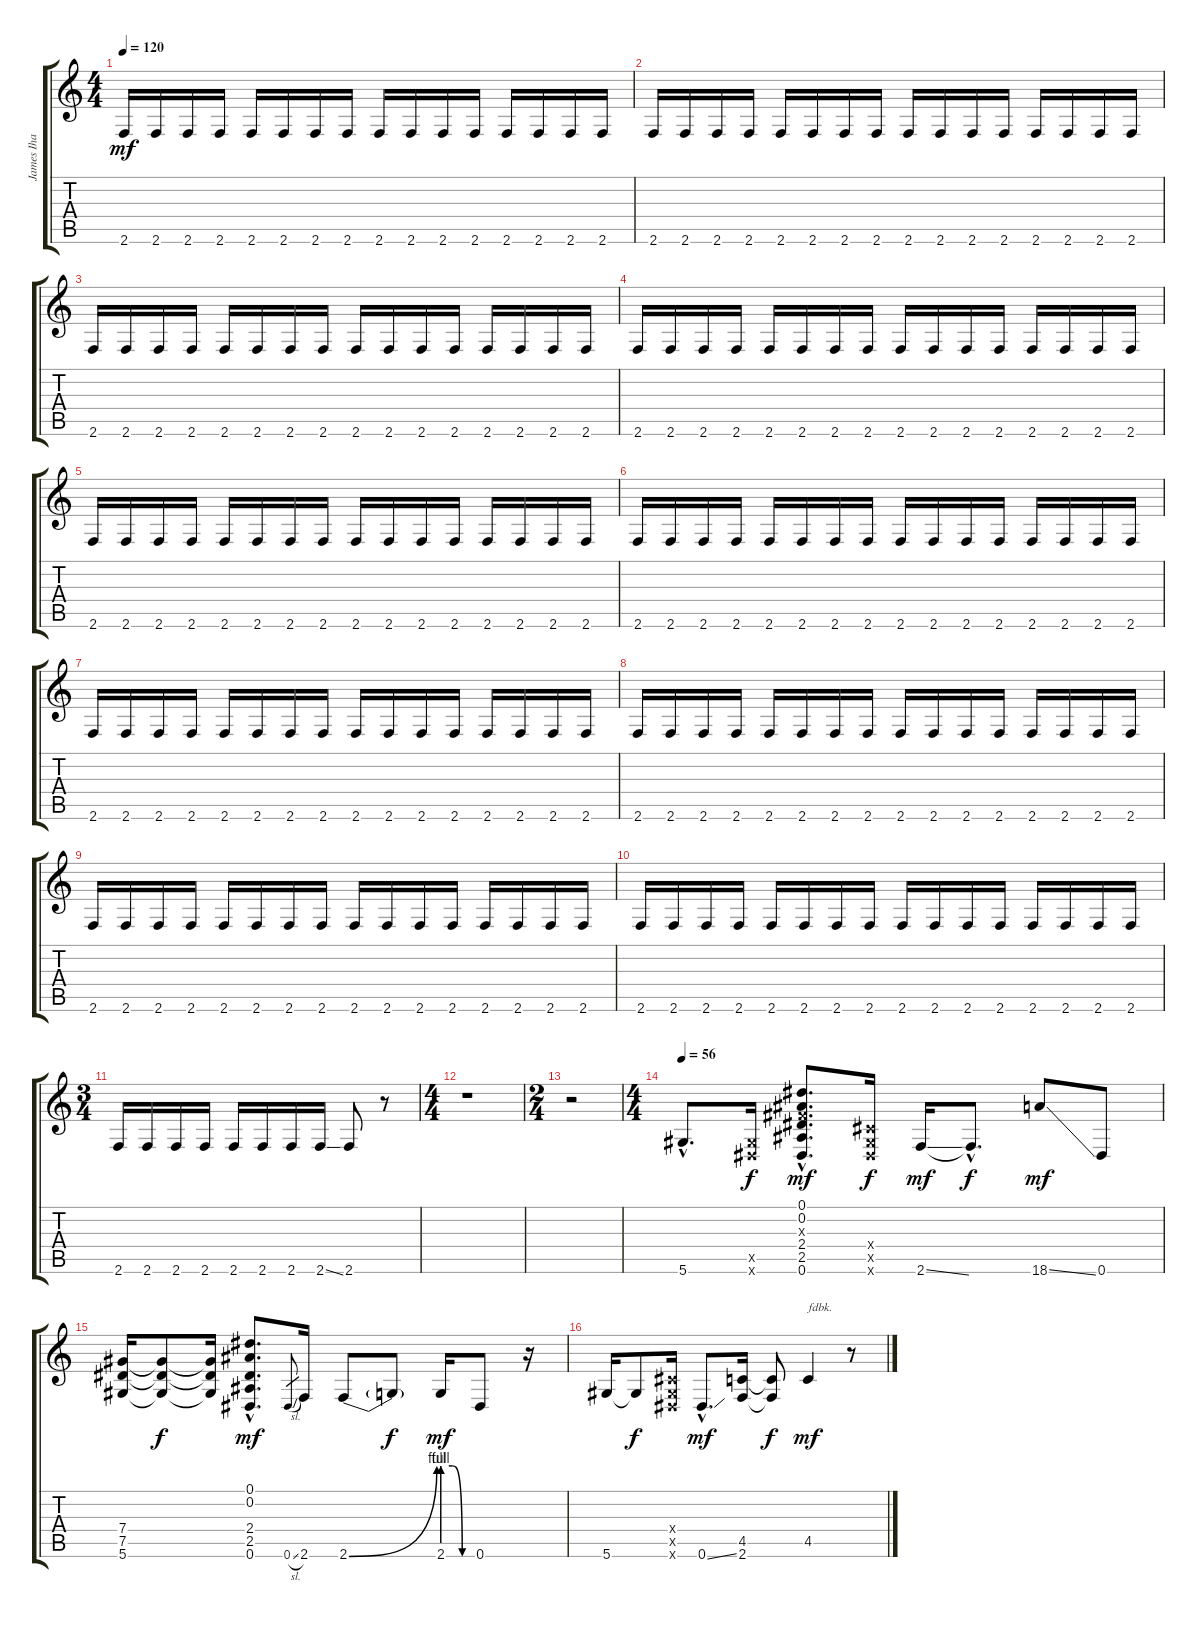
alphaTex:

\track ("James Iha" "James Iha") {instrument distortionguitar}
\staff {score tabs}
\tuning (Eb4 Bb3 Gb3 Db3 Ab2 Eb2) {hide}
\ts (4 4)
\tempo 120
\clef g2
\ks c
2.6.16{dy mf} 2.6.16 2.6.16 2.6.16 2.6.16 2.6.16 2.6.16 2.6.16 2.6.16 2.6.16 2.6.16 2.6.16 2.6.16 2.6.16 2.6.16 2.6.16 |
2.6.16 2.6.16 2.6.16 2.6.16 2.6.16 2.6.16 2.6.16 2.6.16 2.6.16 2.6.16 2.6.16 2.6.16 2.6.16 2.6.16 2.6.16 2.6.16 |
2.6.16 2.6.16 2.6.16 2.6.16 2.6.16 2.6.16 2.6.16 2.6.16 2.6.16 2.6.16 2.6.16 2.6.16 2.6.16 2.6.16 2.6.16 2.6.16 |
2.6.16 2.6.16 2.6.16 2.6.16 2.6.16 2.6.16 2.6.16 2.6.16 2.6.16 2.6.16 2.6.16 2.6.16 2.6.16 2.6.16 2.6.16 2.6.16 |
2.6.16 2.6.16 2.6.16 2.6.16 2.6.16 2.6.16 2.6.16 2.6.16 2.6.16 2.6.16 2.6.16 2.6.16 2.6.16 2.6.16 2.6.16 2.6.16 |
2.6.16 2.6.16 2.6.16 2.6.16 2.6.16 2.6.16 2.6.16 2.6.16 2.6.16 2.6.16 2.6.16 2.6.16 2.6.16 2.6.16 2.6.16 2.6.16 |
2.6.16 2.6.16 2.6.16 2.6.16 2.6.16 2.6.16 2.6.16 2.6.16 2.6.16 2.6.16 2.6.16 2.6.16 2.6.16 2.6.16 2.6.16 2.6.16 |
2.6.16 2.6.16 2.6.16 2.6.16 2.6.16 2.6.16 2.6.16 2.6.16 2.6.16 2.6.16 2.6.16 2.6.16 2.6.16 2.6.16 2.6.16 2.6.16 |
2.6.16 2.6.16 2.6.16 2.6.16 2.6.16 2.6.16 2.6.16 2.6.16 2.6.16 2.6.16 2.6.16 2.6.16 2.6.16 2.6.16 2.6.16 2.6.16 |
2.6.16 2.6.16 2.6.16 2.6.16 2.6.16 2.6.16 2.6.16 2.6.16 2.6.16 2.6.16 2.6.16 2.6.16 2.6.16 2.6.16 2.6.16 2.6.16 |
\ts (3 4)
2.6.16 2.6.16 2.6.16 2.6.16 2.6.16 2.6.16 2.6.16 2.6{ss}.16 2.6.8 r.8 |
\ts (4 4)
r.1 |
\ts (2 4)
r.2 |
\ts (4 4)
\tempo 56
5.6{hac}.8{d} (0.5{x} 0.6{x}).16{dy f} (0.1{hac} 0.2{hac} 0.3{hac x} 2.4{hac} 2.5{hac} 0.6{hac}).8{d dy mf} (0.4{x} 0.5{x} 0.6{x}).16{dy f} 2.6{ss}.16{dy mf} 2.6{hac t}.8{d dy f} 18.6{ss}.8{dy mf} 0.6.8 |
(7.4 7.5 5.6).16 (7.4{t} 7.5{t} 5.6{t}).8{dy f} (7.4{t} 7.5{t} 5.6{t}).16 (0.1{hac} 0.2{hac} 2.4{hac} 2.5{hac} 0.6{hac}).8{d dy mf} 0.6{sl}.8{gr} 2.6.16 2.6{be (bend 0 0 60 4)}.8 2.6{t}.8{dy f} 2.6{be (custom 0 4 20 4 40 0 60 0)}.16{dy mf} 0.6.8 r.16 |
5.6.16 5.6{t}.8{dy f} (0.4{x} 0.5{x} 0.6{x}).16 0.6{ss hac}.8{d dy mf} (4.5 2.6).16 (4.5{t} 2.6{t}).8{dy f} 4.5.4{txt "fdbk." dy mf} r.8
